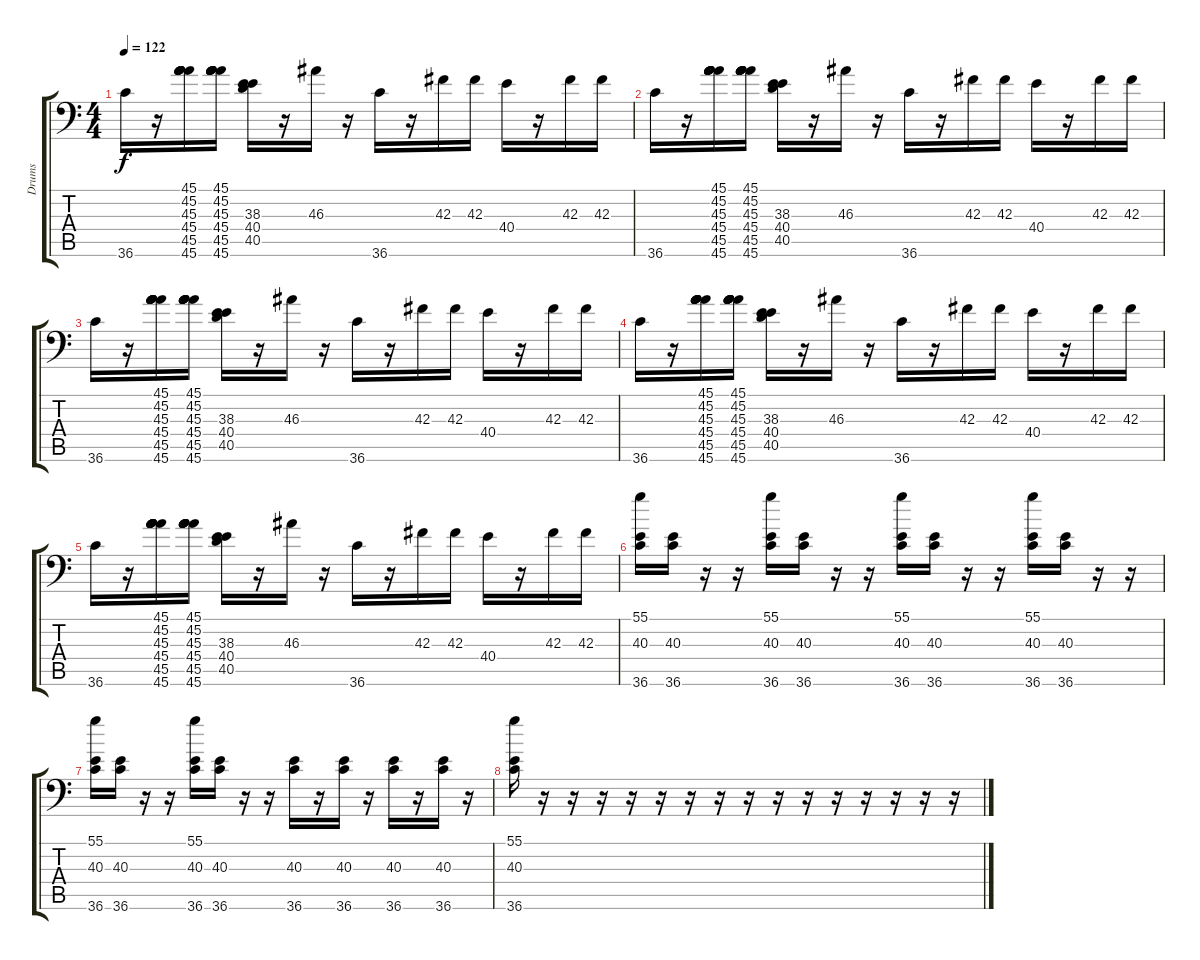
\track ("Drums" "Drums") {instrument acousticgrandpiano}
\staff {score tabs}
\tuning (C-1 C-1 C-1 C-1 C-1 C-1) {hide}
\ts (4 4)
\tempo 122
\clef f4
\ks c
36.6.16{dy f} r.16 (45.1 45.2 45.3 45.4 45.5 45.6).16 (45.1 45.2 45.3 45.4 45.5 45.6).16 (38.3 40.4 40.5).16 r.16 46.3.16 r.16 36.6.16 r.16 42.3.16 42.3.16 40.4.16 r.16 42.3.16 42.3.16 |
36.6.16 r.16 (45.1 45.2 45.3 45.4 45.5 45.6).16 (45.1 45.2 45.3 45.4 45.5 45.6).16 (38.3 40.4 40.5).16 r.16 46.3.16 r.16 36.6.16 r.16 42.3.16 42.3.16 40.4.16 r.16 42.3.16 42.3.16 |
36.6.16 r.16 (45.1 45.2 45.3 45.4 45.5 45.6).16 (45.1 45.2 45.3 45.4 45.5 45.6).16 (38.3 40.4 40.5).16 r.16 46.3.16 r.16 36.6.16 r.16 42.3.16 42.3.16 40.4.16 r.16 42.3.16 42.3.16 |
36.6.16 r.16 (45.1 45.2 45.3 45.4 45.5 45.6).16 (45.1 45.2 45.3 45.4 45.5 45.6).16 (38.3 40.4 40.5).16 r.16 46.3.16 r.16 36.6.16 r.16 42.3.16 42.3.16 40.4.16 r.16 42.3.16 42.3.16 |
36.6.16 r.16 (45.1 45.2 45.3 45.4 45.5 45.6).16 (45.1 45.2 45.3 45.4 45.5 45.6).16 (38.3 40.4 40.5).16 r.16 46.3.16 r.16 36.6.16 r.16 42.3.16 42.3.16 40.4.16 r.16 42.3.16 42.3.16 |
(55.1 40.3 36.6).16 (40.3 36.6).16 r.16 r.16 (55.1 40.3 36.6).16 (40.3 36.6).16 r.16 r.16 (55.1 40.3 36.6).16 (40.3 36.6).16 r.16 r.16 (55.1 40.3 36.6).16 (40.3 36.6).16 r.16 r.16 |
(55.1 40.3 36.6).16 (40.3 36.6).16 r.16 r.16 (55.1 40.3 36.6).16 (40.3 36.6).16 r.16 r.16 (40.3 36.6).16 r.16 (40.3 36.6).16 r.16 (40.3 36.6).16 r.16 (40.3 36.6).16 r.16 |
(55.1 40.3 36.6).16 r.16 r.16 r.16 r.16 r.16 r.16 r.16 r.16 r.16 r.16 r.16 r.16 r.16 r.16 r.16
